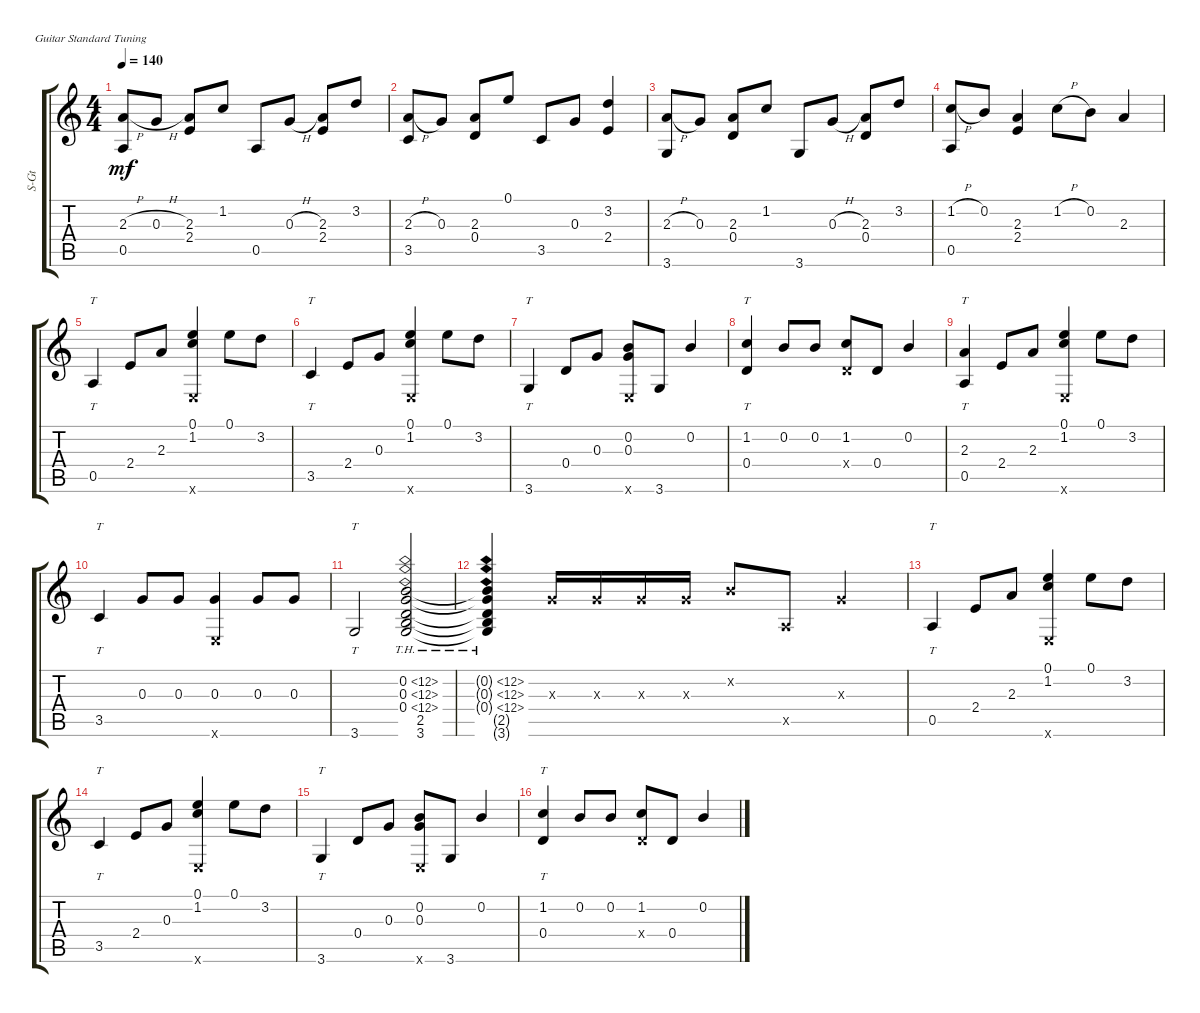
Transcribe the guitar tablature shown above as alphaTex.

\defaultSystemsLayout 4
\bracketExtendMode groupsimilarinstruments
\otherSystemsTrackNameOrientation horizontal
\track ("Steel Guitar" "S-Gt") {instrument acousticguitarsteel}
\staff {score tabs}
\tuning (E4 B3 G3 D3 A2 E2)
\ts (4 4)
\tempo 140
\clef g2
\scale
0.370997
\ks c
(0.5 2.3{h}).8{dy mf instrument acousticguitarsteel beam Up} 0.3{h}.8{beam Up} (2.3 2.4).8{beam Up} 1.2.8{beam Up} 0.5.8{beam Up} 0.3{h}.8{beam Up} (2.3 2.4).8{beam Up} 3.2.8{beam Up} |
\scale
0.324286 (2.3{h} 3.5).8{beam Up} 0.3.8{beam Up} (2.3 0.4).8{beam Up} 0.1.8{beam Up} 3.5.8{beam Up} 0.3.8{beam Up} (3.2 2.4).4{beam Up} |
\scale
0.304762 (2.3{h} 3.6).8{beam Up} 0.3.8{beam Up} (2.3 0.4).8{beam Up} 1.2.8{beam Up} 3.6.8{beam Up} 0.3{h}.8{beam Up} (2.3 0.4).8{beam Up} 3.2.8{beam Up} |
(1.2{h} 0.5).8{beam Up} 0.2.8{beam Up} (2.3 2.4).4{beam Up} 1.2{h}.8{beam Down} 0.2.8{beam Down} 2.3.4{beam Up} |
0.5.4{tt beam Up} 2.4.8{beam Up} 2.3.8{beam Up} (1.2 0.1 0.6{x}).4{beam Up} 0.1.8{beam Down} 3.2.8{beam Down} |
3.5.4{tt beam Up} 2.4.8{beam Up} 0.3.8{beam Up} (1.2 0.1 0.6{x}).4{beam Up} 0.1.8{beam Down} 3.2.8{beam Down} |
3.6.4{tt beam Up} 0.4.8{beam Up} 0.3.8{beam Up} (0.3 0.2 0.6{x}).8{beam Up} 3.6.8{beam Up} 0.2.4{beam Up} |
(1.2 0.4).4{tt beam Up} 0.2.8{beam Up} 0.2.8{beam Up} (1.2 0.4{x}).8{beam Up} 0.4.8{beam Up} 0.2.4{beam Up} |
(0.5 2.3).4{tt beam Up} 2.4.8{beam Up} 2.3.8{beam Up} (1.2 0.1 0.6{x}).4{beam Up} 0.1.8{beam Down} 3.2.8{beam Down} |
3.5.4{tt beam Up} 0.3.8{beam Up} 0.3.8{beam Up} (0.3 0.6{x}).4{beam Up} 0.3.8{beam Up} 0.3.8{beam Up} |
3.6.2{tt beam Up} (3.6 2.5 0.4{th 12} 0.3{th 12} 0.2{th 12}).2{beam Up} |
(3.6{t} 2.5{t} 0.4{th 12 t} 0.3{th 12 t} 0.2{th 12 t}).4{beam Up} 0.3{x}.16{beam Up} 0.3{x}.16{beam Up} 0.3{x}.16{beam Up} 0.3{x}.16{beam Up} 0.2{x}.8{beam Up} 0.5{x}.8{beam Up} 0.3{x}.4{beam Up} |
0.5.4{tt beam Up} 2.4.8{beam Up} 2.3.8{beam Up} (1.2 0.1 0.6{x}).4{beam Up} 0.1.8{beam Down} 3.2.8{beam Down} |
3.5.4{tt beam Up} 2.4.8{beam Up} 0.3.8{beam Up} (1.2 0.1 0.6{x}).4{beam Up} 0.1.8{beam Down} 3.2.8{beam Down} |
3.6.4{tt beam Up} 0.4.8{beam Up} 0.3.8{beam Up} (0.3 0.2 0.6{x}).8{beam Up} 3.6.8{beam Up} 0.2.4{beam Up} |
(1.2 0.4).4{tt beam Up} 0.2.8{beam Up} 0.2.8{beam Up} (1.2 0.4{x}).8{beam Up} 0.4.8{beam Up} 0.2.4{beam Up}
